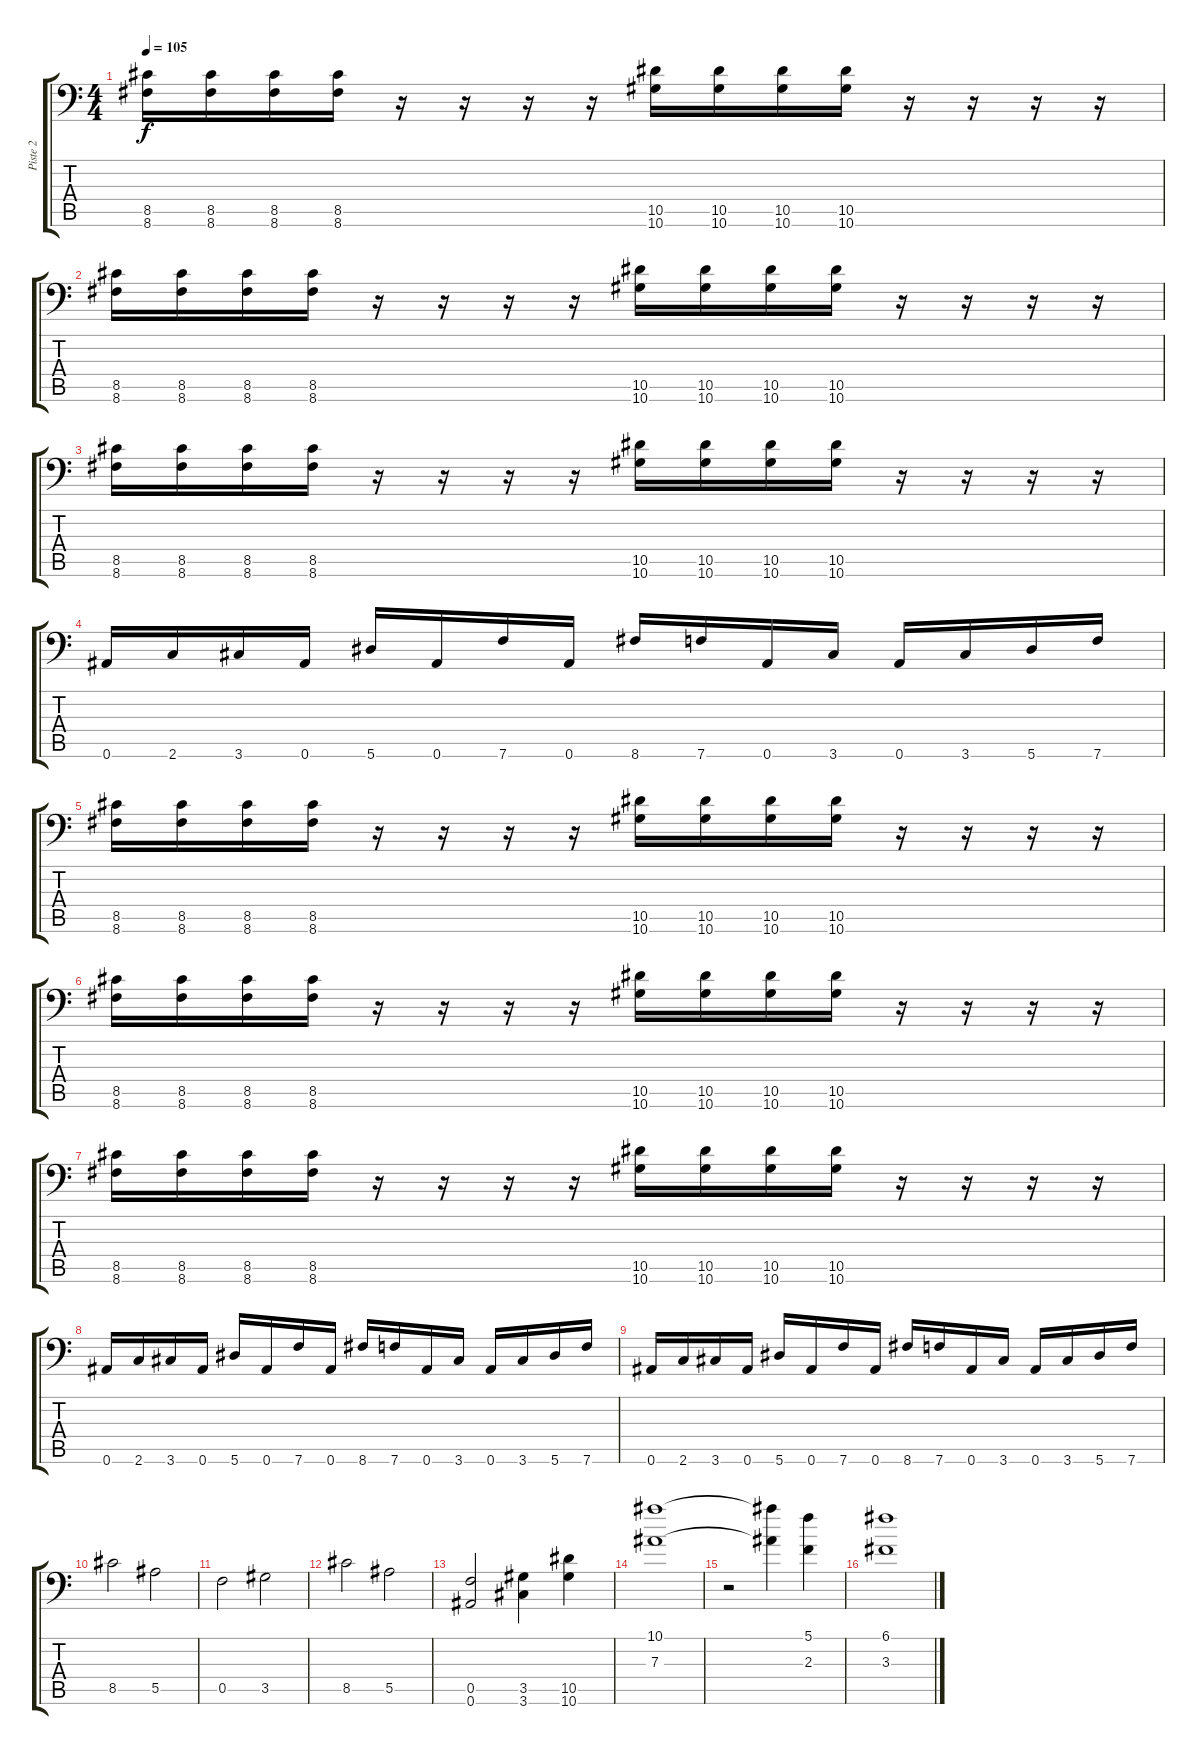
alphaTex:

\track ("Piste 2" "Piste 2") {instrument distortionguitar}
\staff {score tabs}
\tuning (C4 G3 Eb3 Bb2 F2 Bb1) {hide}
\ts (4 4)
\tempo 105
\clef f4
\ks c
(8.5 8.6).16{dy f} (8.5 8.6).16 (8.5 8.6).16 (8.5 8.6).16 r.16 r.16 r.16 r.16 (10.5 10.6).16 (10.5 10.6).16 (10.5 10.6).16 (10.5 10.6).16 r.16 r.16 r.16 r.16 |
(8.5 8.6).16 (8.5 8.6).16 (8.5 8.6).16 (8.5 8.6).16 r.16 r.16 r.16 r.16 (10.5 10.6).16 (10.5 10.6).16 (10.5 10.6).16 (10.5 10.6).16 r.16 r.16 r.16 r.16 |
(8.5 8.6).16 (8.5 8.6).16 (8.5 8.6).16 (8.5 8.6).16 r.16 r.16 r.16 r.16 (10.5 10.6).16 (10.5 10.6).16 (10.5 10.6).16 (10.5 10.6).16 r.16 r.16 r.16 r.16 |
0.6.16 2.6.16 3.6.16 0.6.16 5.6.16 0.6.16 7.6.16 0.6.16 8.6.16 7.6.16 0.6.16 3.6.16 0.6.16 3.6.16 5.6.16 7.6.16 |
(8.5 8.6).16 (8.5 8.6).16 (8.5 8.6).16 (8.5 8.6).16 r.16 r.16 r.16 r.16 (10.5 10.6).16 (10.5 10.6).16 (10.5 10.6).16 (10.5 10.6).16 r.16 r.16 r.16 r.16 |
(8.5 8.6).16 (8.5 8.6).16 (8.5 8.6).16 (8.5 8.6).16 r.16 r.16 r.16 r.16 (10.5 10.6).16 (10.5 10.6).16 (10.5 10.6).16 (10.5 10.6).16 r.16 r.16 r.16 r.16 |
(8.5 8.6).16 (8.5 8.6).16 (8.5 8.6).16 (8.5 8.6).16 r.16 r.16 r.16 r.16 (10.5 10.6).16 (10.5 10.6).16 (10.5 10.6).16 (10.5 10.6).16 r.16 r.16 r.16 r.16 |
0.6.16 2.6.16 3.6.16 0.6.16 5.6.16 0.6.16 7.6.16 0.6.16 8.6.16 7.6.16 0.6.16 3.6.16 0.6.16 3.6.16 5.6.16 7.6.16 |
0.6.16 2.6.16 3.6.16 0.6.16 5.6.16 0.6.16 7.6.16 0.6.16 8.6.16 7.6.16 0.6.16 3.6.16 0.6.16 3.6.16 5.6.16 7.6.16 |
8.5.2 5.5.2 |
0.5.2 3.5.2 |
8.5.2 5.5.2 |
(0.5 0.6).2 (3.5 3.6).4 (10.5 10.6).4 |
(10.1 7.3).1 |
r.2 (10.1{t} 7.3{t}).4 (5.1 2.3).4 |
(6.1 3.3).1
